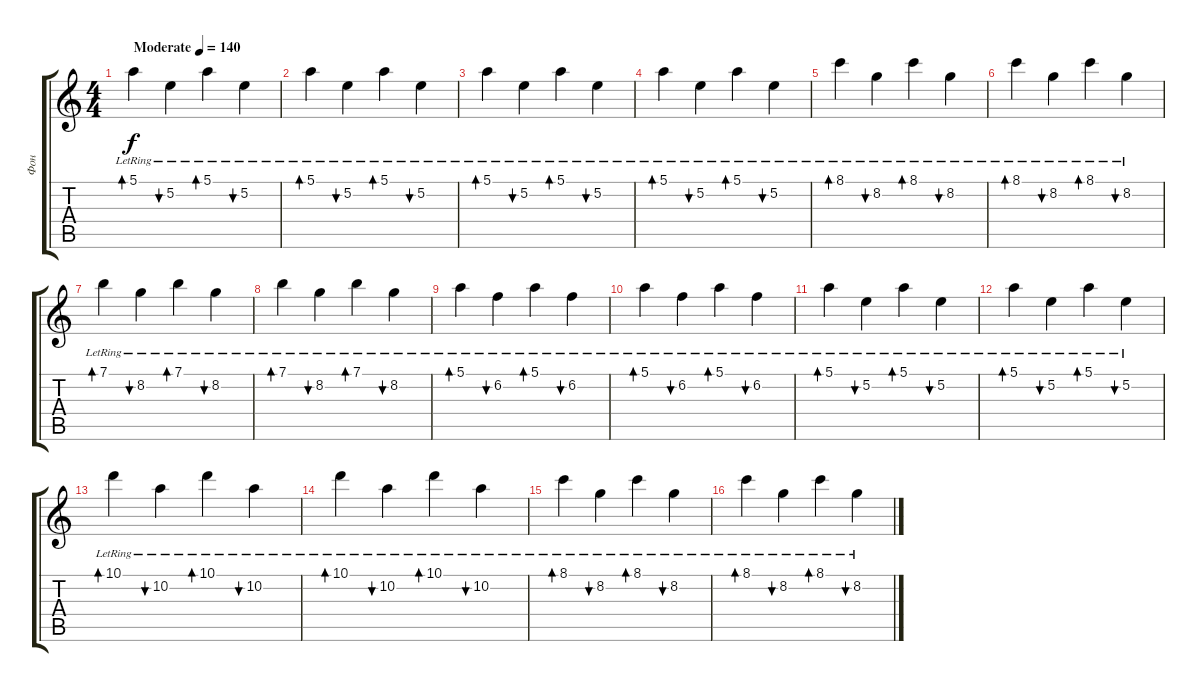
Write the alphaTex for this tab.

\track ("Фон" "Фон") {instrument electricguitarjazz}
\staff {score tabs}
\tuning (E4 B3 G3 D3 A2 E2) {hide}
\ts (4 4)
\tempo (140 "Moderate")
\clef g2
\ks c
5.1{lr}.4{bd 60 dy f instrument electricguitarjazz} 5.2{lr}.4{bu 60} 5.1{lr}.4{bd 60} 5.2{lr}.4{bu 60} |
5.1{lr}.4{bd 60} 5.2{lr}.4{bu 60} 5.1{lr}.4{bd 60} 5.2{lr}.4{bu 60} |
5.1{lr}.4{bd 60} 5.2{lr}.4{bu 60} 5.1{lr}.4{bd 60} 5.2{lr}.4{bu 60} |
5.1{lr}.4{bd 60} 5.2{lr}.4{bu 60} 5.1{lr}.4{bd 60} 5.2{lr}.4{bu 60} |
8.1{lr}.4{bd 60} 8.2{lr}.4{bu 60} 8.1{lr}.4{bd 60} 8.2{lr}.4{bu 60} |
8.1{lr}.4{bd 60} 8.2{lr}.4{bu 60} 8.1{lr}.4{bd 60} 8.2{lr}.4{bu 60} |
7.1{lr}.4{bd 60} 8.2{lr}.4{bu 60} 7.1{lr}.4{bd 60} 8.2{lr}.4{bu 60} |
7.1{lr}.4{bd 60} 8.2{lr}.4{bu 60} 7.1{lr}.4{bd 60} 8.2{lr}.4{bu 60} |
5.1{lr}.4{bd 60} 6.2{lr}.4{bu 60} 5.1{lr}.4{bd 60} 6.2{lr}.4{bu 60} |
5.1{lr}.4{bd 60} 6.2{lr}.4{bu 60} 5.1{lr}.4{bd 60} 6.2{lr}.4{bu 60} |
5.1{lr}.4{bd 60} 5.2{lr}.4{bu 60} 5.1{lr}.4{bd 60} 5.2{lr}.4{bu 60} |
5.1{lr}.4{bd 60} 5.2{lr}.4{bu 60} 5.1{lr}.4{bd 60} 5.2{lr}.4{bu 60} |
10.1{lr}.4{bd 60} 10.2{lr}.4{bu 60} 10.1{lr}.4{bd 60} 10.2{lr}.4{bu 60} |
10.1{lr}.4{bd 60} 10.2{lr}.4{bu 60} 10.1{lr}.4{bd 60} 10.2{lr}.4{bu 60} |
8.1{lr}.4{bd 60} 8.2{lr}.4{bu 60} 8.1{lr}.4{bd 60} 8.2{lr}.4{bu 60} |
8.1{lr}.4{bd 60} 8.2{lr}.4{bu 60} 8.1{lr}.4{bd 60} 8.2{lr}.4{bu 60}
